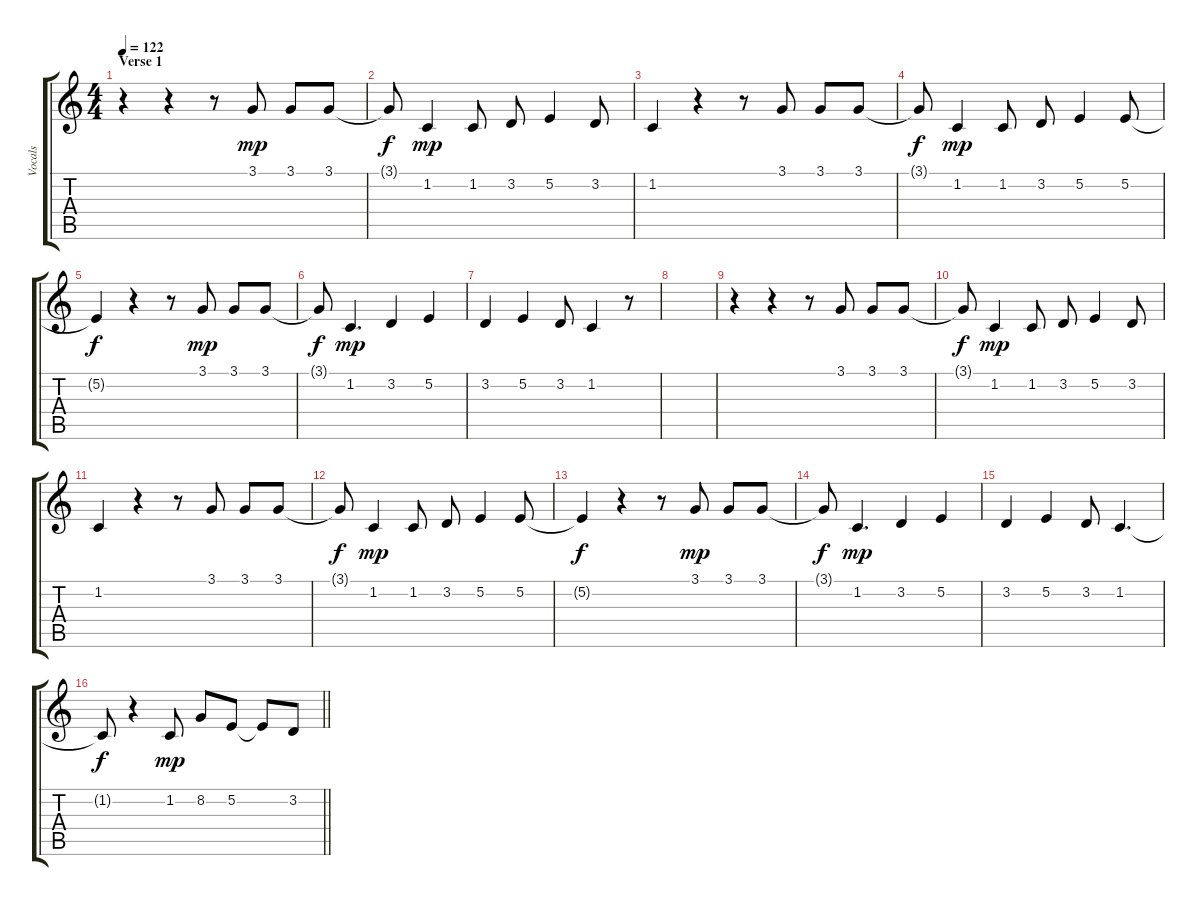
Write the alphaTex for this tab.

\track ("Vocals" "Vocals") {instrument oboe}
\staff {score tabs}
\tuning (E4 B3 G3 D3 A2 E2) {hide}
\ts (4 4)
\section ("" "Verse 1")
\tempo 122
\clef g2
\ks c
r.4{dy mp} r.4 r.8 3.1.8 3.1.8 3.1.8 |
3.1{t}.8{dy f} 1.2.4{dy mp} 1.2.8 3.2.8 5.2.4 3.2.8 |
1.2.4 r.4 r.8 3.1.8 3.1.8 3.1.8 |
3.1{t}.8{dy f} 1.2.4{dy mp} 1.2.8 3.2.8 5.2.4 5.2.8 |
5.2{t}.4{dy f} r.4 r.8 3.1.8{dy mp} 3.1.8 3.1.8 |
3.1{t}.8{dy f} 1.2.4{d dy mp} 3.2.4 5.2.4 |
3.2.4 5.2.4 3.2.8 1.2.4 r.8 |
|
r.4 r.4 r.8 3.1.8 3.1.8 3.1.8 |
3.1{t}.8{dy f} 1.2.4{dy mp} 1.2.8 3.2.8 5.2.4 3.2.8 |
1.2.4 r.4 r.8 3.1.8 3.1.8 3.1.8 |
3.1{t}.8{dy f} 1.2.4{dy mp} 1.2.8 3.2.8 5.2.4 5.2.8 |
5.2{t}.4{dy f} r.4 r.8 3.1.8{dy mp} 3.1.8 3.1.8 |
3.1{t}.8{dy f} 1.2.4{d dy mp} 3.2.4 5.2.4 |
3.2.4 5.2.4 3.2.8 1.2.4{d} |
\barLineRight lightlight
1.2{t}.8{dy f} r.4 1.2.8{dy mp} 8.2.8 5.2.8 5.2{t}.8 3.2.8
